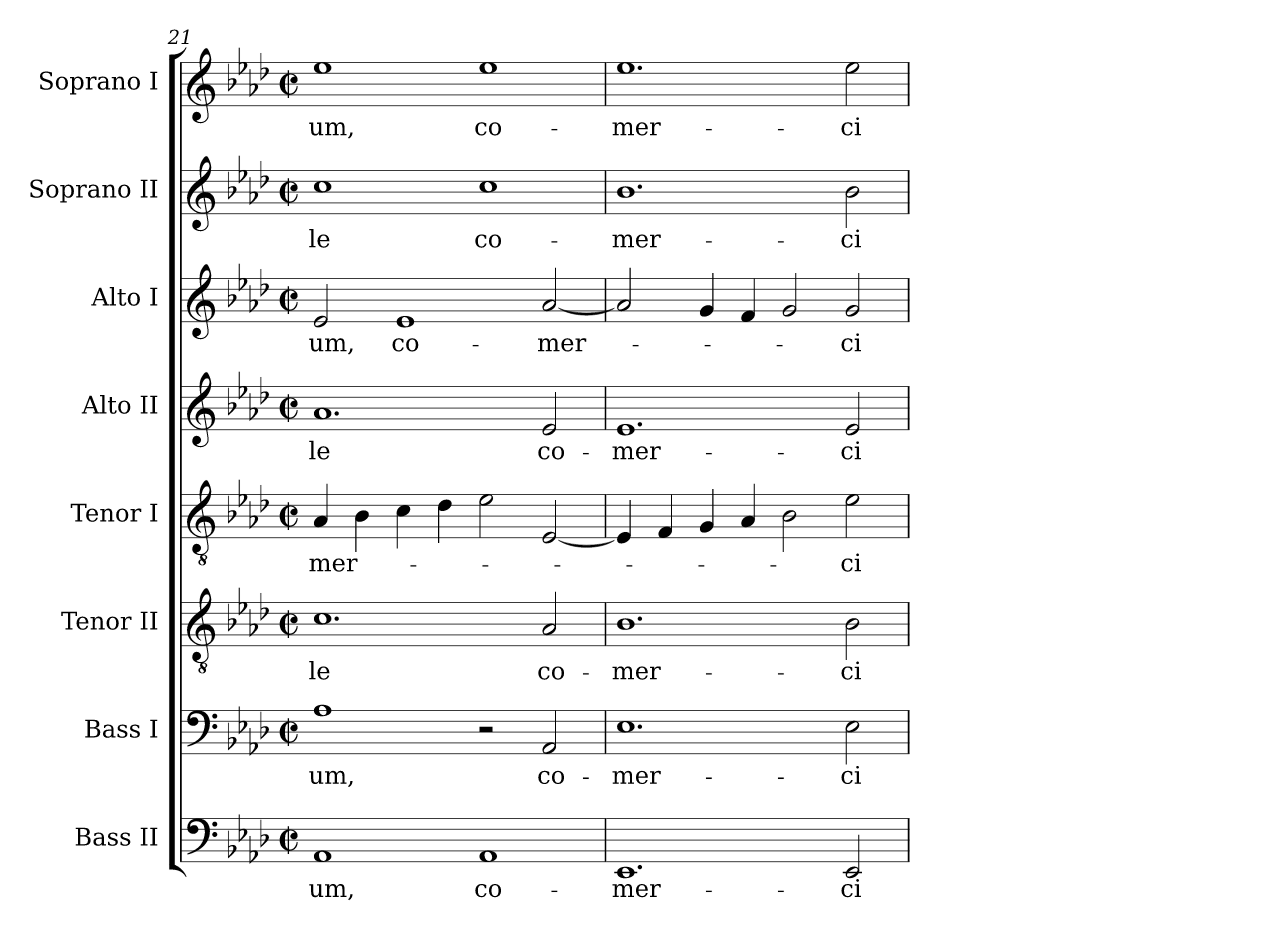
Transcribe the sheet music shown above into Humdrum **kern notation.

**kern	**text	**kern	**text	**kern	**text	**kern	**text	**kern	**text	**kern	**text	**kern	**text	**kern	**text
*part8	*part8	*part7	*part7	*part6	*part6	*part5	*part5	*part4	*part4	*part3	*part3	*part2	*part2	*part1	*part1
*staff8	*staff8	*staff7	*staff7	*staff6	*staff6	*staff5	*staff5	*staff4	*staff4	*staff3	*staff3	*staff2	*staff2	*staff1	*staff1
*I"Bass II	*	*I"Bass I	*	*I"Tenor II	*	*I"Tenor I	*	*I"Alto II	*	*I"Alto I	*	*I"Soprano II	*	*I"Soprano I	*
*	*	*	*	*	*	*I'T	*	*	*	*I'A	*	*	*	*	*
*clefF4	*	*clefF4	*	*clefGv2	*	*clefGv2	*	*clefG2	*	*clefG2	*	*clefG2	*	*clefG2	*
*k[b-e-a-d-]	*	*k[b-e-a-d-]	*	*k[b-e-a-d-]	*	*k[b-e-a-d-]	*	*k[b-e-a-d-]	*	*k[b-e-a-d-]	*	*k[b-e-a-d-]	*	*k[b-e-a-d-]	*
*A-:	*	*A-:	*	*A-:	*	*A-:	*	*A-:	*	*A-:	*	*A-:	*	*A-:	*
*M2/2	*	*M2/2	*	*M2/2	*	*M2/2	*	*M2/2	*	*M2/2	*	*M2/2	*	*M2/2	*
*met(c|)	*	*met(c|)	*	*met(c|)	*	*met(c|)	*	*met(c|)	*	*met(c|)	*	*met(c|)	*	*met(c|)	*
=21	=21	=21	=21	=21	=21	=21	=21	=21	=21	=21	=21	=21	=21	=21	=21
!	!LO:LY:b:color=#000000	!	!	!	!	!	!	!	!	!	!	!	!	!	!
!	!	!	!LO:LY:b:color=#000000	!	!	!	!	!	!	!	!	!	!	!	!
!	!	!	!	!	!LO:LY:b:color=#000000	!	!	!	!	!	!	!	!	!	!
!	!	!	!	!	!	!	!LO:LY:b:color=#000000	!	!	!	!	!	!	!	!
!	!	!	!	!	!	!	!	!	!LO:LY:b:color=#000000	!	!	!	!	!	!
!	!	!	!	!	!	!	!	!	!	!	!LO:LY:b:color=#000000	!	!	!	!
!	!	!	!	!	!	!	!	!	!	!	!	!	!LO:LY:b:color=#000000	!	!
!	!	!	!	!	!	!	!	!	!	!	!	!	!	!	!LO:LY:b:color=#000000
1AA-i	-um,	1A-i	-um,	1.ci	-le	4A-i/	-mer-	1.a-i	-le	2e-i/	-um,	1cci	-le	1ee-i	-um,
.	.	.	.	.	.	4B-i\	.	.	.	.	.	.	.	.	.
!	!	!	!	!	!	!	!	!	!	!	!LO:LY:b:color=#000000	!	!	!	!
.	.	.	.	.	.	4ci\	.	.	.	1e-i	co-	.	.	.	.
.	.	.	.	.	.	4d-i\	.	.	.	.	.	.	.	.	.
!	!LO:LY:b:color=#000000	!	!	!	!	!	!	!	!	!	!	!	!	!	!
!	!	!	!	!	!	!	!	!	!	!	!	!	!LO:LY:b:color=#000000	!	!
!	!	!	!	!	!	!	!	!	!	!	!	!	!	!	!LO:LY:b:color=#000000
1AA-i	co-	2r	.	.	.	2e-i\	.	.	.	.	.	1cci	co-	1ee-i	co-
!	!	!	!LO:LY:b:color=#000000	!	!	!	!	!	!	!	!	!	!	!	!
!	!	!	!	!	!LO:LY:b:color=#000000	!	!	!	!	!	!	!	!	!	!
!	!	!	!	!	!	!	!	!	!LO:LY:b:color=#000000	!	!	!	!	!	!
!	!	!	!	!	!	!	!	!	!	!	!LO:LY:b:color=#000000	!	!	!	!
.	.	2AA-i/	co-	2A-i/	co-	[<2E-i/	.	2e-i/	co-	[<2a-i/	-mer-	.	.	.	.
=22	=22	=22	=22	=22	=22	=22	=22	=22	=22	=22	=22	=22	=22	=22	=22
!	!LO:LY:b:color=#000000	!	!	!	!	!	!	!	!	!	!	!	!	!	!
!	!	!	!LO:LY:b:color=#000000	!	!	!	!	!	!	!	!	!	!	!	!
!	!	!	!	!	!LO:LY:b:color=#000000	!	!	!	!	!	!	!	!	!	!
!	!	!	!	!	!	!	!	!	!LO:LY:b:color=#000000	!	!	!	!	!	!
!	!	!	!	!	!	!	!	!	!	!	!	!	!LO:LY:b:color=#000000	!	!
!	!	!	!	!	!	!	!	!	!	!	!	!	!	!	!LO:LY:b:color=#000000
1.EE-i	-mer-	1.E-i	-mer-	1.B-i	-mer-	4E-i/]	.	1.e-i	-mer-	2a-i/]	.	1.b-i	-mer-	1.ee-i	-mer-
.	.	.	.	.	.	4Fi/	.	.	.	.	.	.	.	.	.
.	.	.	.	.	.	4Gi/	.	.	.	4gi/	.	.	.	.	.
.	.	.	.	.	.	4A-i/	.	.	.	4fi/	.	.	.	.	.
.	.	.	.	.	.	2B-i\	.	.	.	2gi/	.	.	.	.	.
!	!LO:LY:b:color=#000000	!	!	!	!	!	!	!	!	!	!	!	!	!	!
!	!	!	!LO:LY:b:color=#000000	!	!	!	!	!	!	!	!	!	!	!	!
!	!	!	!	!	!LO:LY:b:color=#000000	!	!	!	!	!	!	!	!	!	!
!	!	!	!	!	!	!	!LO:LY:b:color=#000000	!	!	!	!	!	!	!	!
!	!	!	!	!	!	!	!	!	!LO:LY:b:color=#000000	!	!	!	!	!	!
!	!	!	!	!	!	!	!	!	!	!	!LO:LY:b:color=#000000	!	!	!	!
!	!	!	!	!	!	!	!	!	!	!	!	!	!LO:LY:b:color=#000000	!	!
!	!	!	!	!	!	!	!	!	!	!	!	!	!	!	!LO:LY:b:color=#000000
2EE-i/	-ci-	2E-i\	-ci-	2B-i\	-ci-	2e-i\	-ci-	2e-i/	-ci-	2gi/	-ci-	2b-i\	-ci-	2ee-i\	-ci-
=	=	=	=	=	=	=	=	=	=	=	=	=	=	=	=
*-	*-	*-	*-	*-	*-	*-	*-	*-	*-	*-	*-	*-	*-	*-	*-
